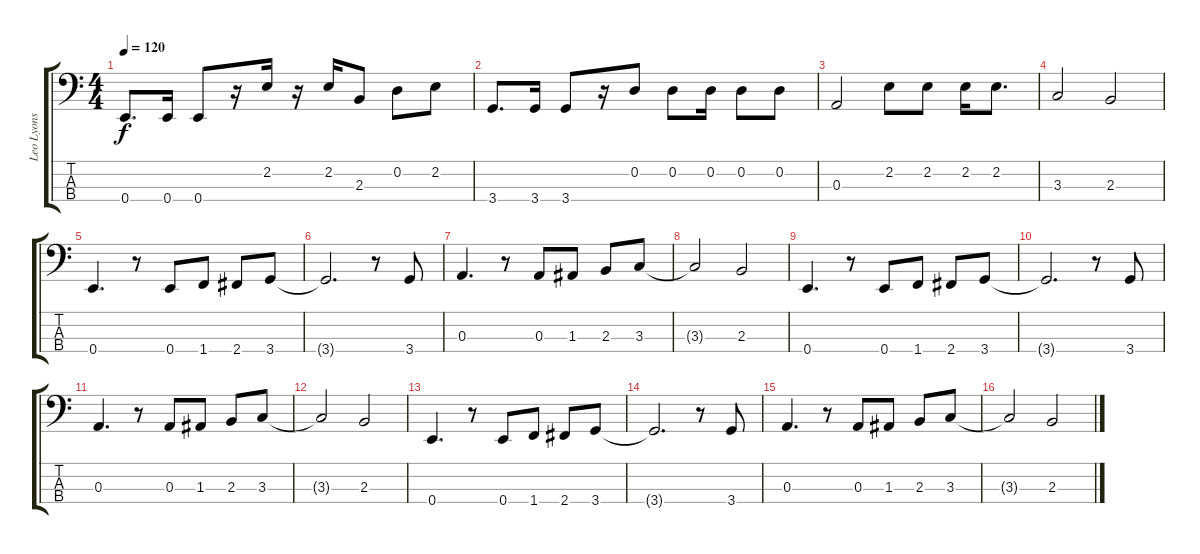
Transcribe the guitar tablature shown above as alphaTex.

\track ("Leo Lyons" "Leo Lyons") {instrument electricbassfinger}
\staff {score tabs}
\tuning (G2 D2 A1 E1) {hide}
\ts (4 4)
\tempo 120
\clef f4
\ks c
0.4.8{d dy f} 0.4.16 0.4.8 r.16 2.2.16 r.16 2.2.16 2.3.8 0.2.8 2.2.8 |
3.4.8{d} 3.4.16 3.4.8 r.16 0.2.8 0.2.8 0.2.16 0.2.8 0.2.8 |
0.3.2 2.2.8 2.2.8 2.2.16 2.2.8{d} |
3.3.2 2.3.2 |
0.4.4{d} r.8 0.4.8 1.4.8 2.4.8 3.4.8 |
3.4{t}.2{d} r.8 3.4.8 |
0.3.4{d} r.8 0.3.8 1.3.8 2.3.8 3.3.8 |
3.3{t}.2 2.3.2 |
0.4.4{d} r.8 0.4.8 1.4.8 2.4.8 3.4.8 |
3.4{t}.2{d} r.8 3.4.8 |
0.3.4{d} r.8 0.3.8 1.3.8 2.3.8 3.3.8 |
3.3{t}.2 2.3.2 |
0.4.4{d} r.8 0.4.8 1.4.8 2.4.8 3.4.8 |
3.4{t}.2{d} r.8 3.4.8 |
0.3.4{d} r.8 0.3.8 1.3.8 2.3.8 3.3.8 |
3.3{t}.2 2.3.2
